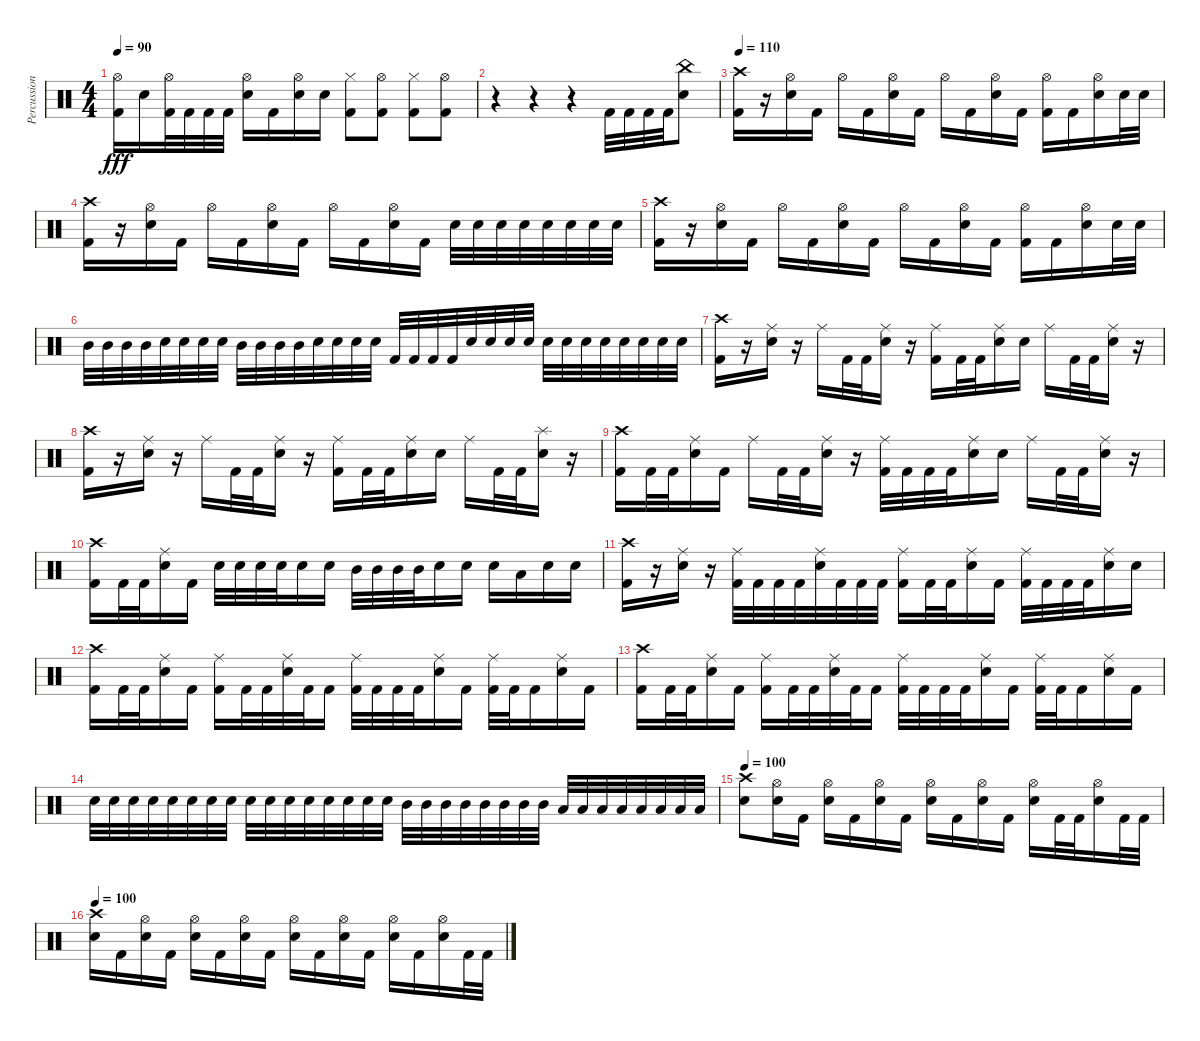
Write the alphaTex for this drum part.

\track ("Percussion" "Percussion") {instrument percussion}
\staff {score}
\articulation defaults
\ts (4 4)
\tempo 90
\clef neutral
\ks c
("Hi-Hat (open)" "Kick (hit) 2").16{dy fff} "Electric Snare (hit)".16 ("Hi-Hat (open)" "Kick (hit) 2").32 "Kick (hit) 2".32 "Kick (hit) 2".32 "Kick (hit) 2".32 ("Hi-Hat (open)" "Electric Snare (hit)").16 "Kick (hit) 2".16 ("Hi-Hat (open)" "Electric Snare (hit)").16 "Electric Snare (hit)".16 ("Hi-Hat (closed)" "Kick (hit) 2").8 ("Hi-Hat (open)" "Kick (hit) 2").8 ("Hi-Hat (closed)" "Kick (hit) 2").8 ("Hi-Hat (open)" "Kick (hit) 2").8 |
r.4 r.4 r.4 "Kick (hit) 2".32 "Kick (hit) 2".32 "Kick (hit) 2".32 "Kick (hit) 2".32 ("China (hit)" "Electric Snare (hit)").8 |
\tempo 110
("Crash high (hit)" "Kick (hit) 2").16 r.16 ("Hi-Hat (open)" "Electric Snare (hit)").16 "Kick (hit) 2".16 "Hi-Hat (open)".16 "Kick (hit) 2".16 ("Hi-Hat (open)" "Electric Snare (hit)").16 "Kick (hit) 2".16 "Hi-Hat (open)".16 "Kick (hit) 2".16 ("Hi-Hat (open)" "Electric Snare (hit)").16 "Kick (hit) 2".16 ("Hi-Hat (open)" "Kick (hit) 2").16 "Kick (hit) 2".16 ("Hi-Hat (open)" "Electric Snare (hit)").16 "Electric Snare (hit)".32 "Electric Snare (hit)".32 |
("Crash high (hit)" "Kick (hit) 2").16 r.16 ("Hi-Hat (open)" "Electric Snare (hit)").16 "Kick (hit) 2".16 "Hi-Hat (open)".16 "Kick (hit) 2".16 ("Hi-Hat (open)" "Electric Snare (hit)").16 "Kick (hit) 2".16 "Hi-Hat (open)".16 "Kick (hit) 2".16 ("Hi-Hat (open)" "Electric Snare (hit)").16 "Kick (hit) 2".16 "Electric Snare (hit)".32 "Electric Snare (hit)".32 "Electric Snare (hit)".32 "Electric Snare (hit)".32 "Electric Snare (hit)".32 "Electric Snare (hit)".32 "Electric Snare (hit)".32 "Electric Snare (hit)".32 |
("Crash high (hit)" "Kick (hit) 2").16 r.16 ("Hi-Hat (open)" "Electric Snare (hit)").16 "Kick (hit) 2".16 "Hi-Hat (open)".16 "Kick (hit) 2".16 ("Hi-Hat (open)" "Electric Snare (hit)").16 "Kick (hit) 2".16 "Hi-Hat (open)".16 "Kick (hit) 2".16 ("Hi-Hat (open)" "Electric Snare (hit)").16 "Kick (hit) 2".16 ("Hi-Hat (open)" "Kick (hit) 2").16 "Kick (hit) 2".16 ("Hi-Hat (open)" "Electric Snare (hit)").16 "Electric Snare (hit)".32 "Electric Snare (hit)".32 |
"Mid Tom (hit)".32 "Mid Tom (hit)".32 "Mid Tom (hit)".32 "Mid Tom (hit)".32 "Electric Snare (hit)".32 "Electric Snare (hit)".32 "Electric Snare (hit)".32 "Electric Snare (hit)".32 "Mid Tom (hit)".32 "Mid Tom (hit)".32 "Mid Tom (hit)".32 "Mid Tom (hit)".32 "Electric Snare (hit)".32 "Electric Snare (hit)".32 "Electric Snare (hit)".32 "Electric Snare (hit)".32 "Kick (hit) 2".32 "Kick (hit) 2".32 "Kick (hit) 2".32 "Kick (hit) 2".32 "Electric Snare (hit)".32 "Electric Snare (hit)".32 "Electric Snare (hit)".32 "Electric Snare (hit)".32 "Electric Snare (hit)".32 "Electric Snare (hit)".32 "Electric Snare (hit)".32 "Electric Snare (hit)".32 "Electric Snare (hit)".32 "Electric Snare (hit)".32 "Electric Snare (hit)".32 "Electric Snare (hit)".32 |
("Crash high (hit)" "Kick (hit) 2").16 r.16 ("Ride (middle)" "Electric Snare (hit)").16 r.16 "Ride (middle)".16 "Kick (hit) 2".32 "Kick (hit) 2".32 ("Ride (middle)" "Electric Snare (hit)").16 r.16 ("Ride (middle)" "Kick (hit) 2").16 "Kick (hit) 2".32 "Kick (hit) 2".32 ("Ride (middle)" "Electric Snare (hit)").16 "Electric Snare (hit)".16 "Ride (middle)".16 "Kick (hit) 2".32 "Kick (hit) 2".32 ("Ride (middle)" "Electric Snare (hit)").16 r.16 |
("Crash high (hit)" "Kick (hit) 2").16 r.16 ("Ride (middle)" "Electric Snare (hit)").16 r.16 "Ride (middle)".16 "Kick (hit) 2".32 "Kick (hit) 2".32 ("Ride (middle)" "Electric Snare (hit)").16 r.16 ("Ride (middle)" "Kick (hit) 2").16 "Kick (hit) 2".32 "Kick (hit) 2".32 ("Ride (middle)" "Electric Snare (hit)").16 "Electric Snare (hit)".16 "Ride (middle)".16 "Kick (hit) 2".32 "Kick (hit) 2".32 ("Splash (hit)" "Electric Snare (hit)").16 r.16 |
("Crash high (hit)" "Kick (hit) 2").16 "Kick (hit) 2".32 "Kick (hit) 2".32 ("Ride (middle)" "Electric Snare (hit)").16 "Kick (hit) 2".16 "Ride (middle)".16 "Kick (hit) 2".32 "Kick (hit) 2".32 ("Ride (middle)" "Electric Snare (hit)").16 r.16 ("Ride (middle)" "Kick (hit) 2").32 "Kick (hit) 2".32 "Kick (hit) 2".32 "Kick (hit) 2".32 ("Ride (middle)" "Electric Snare (hit)").16 "Electric Snare (hit)".16 "Ride (middle)".16 "Kick (hit) 2".32 "Kick (hit) 2".32 ("Ride (middle)" "Electric Snare (hit)").16 r.16 |
("Crash high (hit)" "Kick (hit) 2").16 "Kick (hit) 2".32 "Kick (hit) 2".32 ("Ride (middle)" "Electric Snare (hit)").16 "Kick (hit) 2".16 "Electric Snare (hit)".32 "Electric Snare (hit)".32 "Electric Snare (hit)".32 "Electric Snare (hit)".32 "Electric Snare (hit)".16 "Electric Snare (hit)".16 "Mid Tom (hit)".32 "Mid Tom (hit)".32 "Mid Tom (hit)".32 "Mid Tom (hit)".32 "Electric Snare (hit)".16 "Electric Snare (hit)".16 "Electric Snare (hit)".16 "Low Tom (hit)".16 "Electric Snare (hit)".16 "Electric Snare (hit)".16 |
("Crash high (hit)" "Kick (hit) 2").16 r.16 ("Ride (middle)" "Electric Snare (hit)").16 r.16 ("Ride (middle)" "Kick (hit) 2").32 "Kick (hit) 2".32 "Kick (hit) 2".32 "Kick (hit) 2".32 ("Ride (middle)" "Electric Snare (hit)").32 "Kick (hit) 2".32 "Kick (hit) 2".32 "Kick (hit) 2".32 ("Ride (middle)" "Kick (hit) 2").16 "Kick (hit) 2".32 "Kick (hit) 2".32 ("Ride (middle)" "Electric Snare (hit)").16 "Kick (hit) 2".16 ("Ride (middle)" "Kick (hit) 2").32 "Kick (hit) 2".32 "Kick (hit) 2".32 "Kick (hit) 2".32 ("Ride (middle)" "Electric Snare (hit)").16 "Electric Snare (hit)".16 |
("Crash high (hit)" "Kick (hit) 2").16 "Kick (hit) 2".32 "Kick (hit) 2".32 ("Ride (middle)" "Electric Snare (hit)").16 "Kick (hit) 2".16 ("Ride (middle)" "Kick (hit) 2").16 "Kick (hit) 2".32 "Kick (hit) 2".32 ("Ride (middle)" "Electric Snare (hit)").32 "Kick (hit) 2".32 "Kick (hit) 2".16 ("Ride (middle)" "Kick (hit) 2").32 "Kick (hit) 2".32 "Kick (hit) 2".32 "Kick (hit) 2".32 ("Ride (middle)" "Electric Snare (hit)").16 "Kick (hit) 2".16 ("Ride (middle)" "Kick (hit) 2").32 "Kick (hit) 2".32 "Kick (hit) 2".16 ("Ride (middle)" "Electric Snare (hit)").16 "Kick (hit) 2".16 |
("Crash high (hit)" "Kick (hit) 2").16 "Kick (hit) 2".32 "Kick (hit) 2".32 ("Ride (middle)" "Electric Snare (hit)").16 "Kick (hit) 2".16 ("Ride (middle)" "Kick (hit) 2").16 "Kick (hit) 2".32 "Kick (hit) 2".32 ("Ride (middle)" "Electric Snare (hit)").32 "Kick (hit) 2".32 "Kick (hit) 2".16 ("Ride (middle)" "Kick (hit) 2").32 "Kick (hit) 2".32 "Kick (hit) 2".32 "Kick (hit) 2".32 ("Ride (middle)" "Electric Snare (hit)").16 "Kick (hit) 2".16 ("Ride (middle)" "Kick (hit) 2").32 "Kick (hit) 2".32 "Kick (hit) 2".16 ("Ride (middle)" "Electric Snare (hit)").16 "Kick (hit) 2".16 |
"Electric Snare (hit)".32 "Electric Snare (hit)".32 "Electric Snare (hit)".32 "Electric Snare (hit)".32 "Electric Snare (hit)".32 "Electric Snare (hit)".32 "Electric Snare (hit)".32 "Electric Snare (hit)".32 "Electric Snare (hit)".32 "Electric Snare (hit)".32 "Electric Snare (hit)".32 "Electric Snare (hit)".32 "Electric Snare (hit)".32 "Electric Snare (hit)".32 "Electric Snare (hit)".32 "Electric Snare (hit)".32 "Mid Tom (hit)".32 "Mid Tom (hit)".32 "Mid Tom (hit)".32 "Mid Tom (hit)".32 "Mid Tom (hit)".32 "Mid Tom (hit)".32 "Mid Tom (hit)".32 "Mid Tom (hit)".32 "Low Tom (hit)".32 "Low Tom (hit)".32 "Low Tom (hit)".32 "Low Tom (hit)".32 "Low Tom (hit)".32 "Low Tom (hit)".32 "Low Tom (hit)".32 "Low Tom (hit)".32 |
\tempo 100
("Crash high (hit)" "Electric Snare (hit)").8 ("Hi-Hat (open)" "Electric Snare (hit)").16 "Kick (hit) 2".16 ("Hi-Hat (open)" "Electric Snare (hit)").16 "Kick (hit) 2".16 ("Hi-Hat (open)" "Electric Snare (hit)").16 "Kick (hit) 2".16 ("Hi-Hat (open)" "Electric Snare (hit)").16 "Kick (hit) 2".16 ("Hi-Hat (open)" "Electric Snare (hit)").16 "Kick (hit) 2".16 ("Hi-Hat (open)" "Electric Snare (hit)").16 "Kick (hit) 2".32 "Kick (hit) 2".32 ("Hi-Hat (open)" "Electric Snare (hit)").16 "Kick (hit) 2".32 "Kick (hit) 2".32 |
\tempo 100
("Crash high (hit)" "Electric Snare (hit)").16 "Kick (hit) 2".16 ("Hi-Hat (open)" "Electric Snare (hit)").16 "Kick (hit) 2".16 ("Hi-Hat (open)" "Electric Snare (hit)").16 "Kick (hit) 2".16 ("Hi-Hat (open)" "Electric Snare (hit)").16 "Kick (hit) 2".16 ("Hi-Hat (open)" "Electric Snare (hit)").16 "Kick (hit) 2".16 ("Hi-Hat (open)" "Electric Snare (hit)").16 "Kick (hit) 2".16 ("Hi-Hat (open)" "Electric Snare (hit)").16 "Kick (hit) 2".16 ("Hi-Hat (open)" "Electric Snare (hit)").16 "Kick (hit) 2".32 "Kick (hit) 2".32
